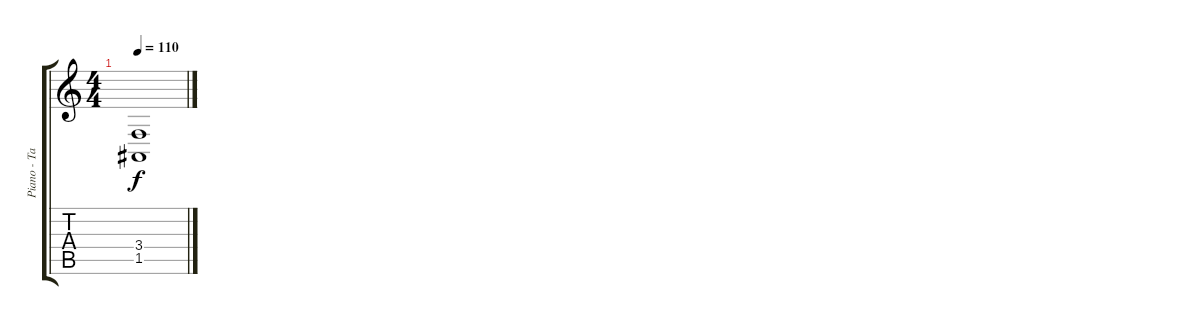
\track ("Piano - Tausta" "Piano - Ta") {instrument acousticgrandpiano}
\staff {score tabs}
\tuning (E4 B3 G3 D3 A2 D2) {hide}
\ts (4 4)
\tempo 110
\clef g2
\ks c
(3.4 1.5).1{dy f}
